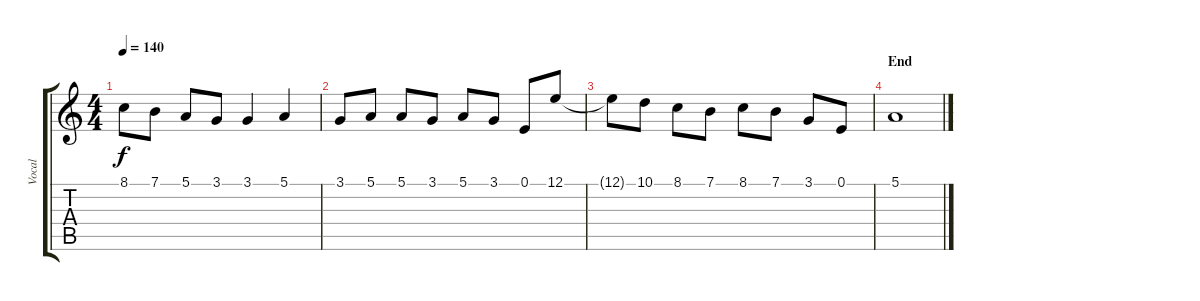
\track ("Vocal" "Vocal") {instrument choiraahs}
\staff {score tabs}
\tuning (E4 B3 G3 D3 A2 E2) {hide}
\ts (4 4)
\tempo 140
\clef g2
\ks c
8.1{t}.8{dy f} 7.1.8 5.1.8 3.1.8 3.1.4 5.1.4 |
3.1.8 5.1.8 5.1.8 3.1.8 5.1.8 3.1.8 0.1.8 12.1.8 |
12.1{t}.8 10.1.8 8.1.8 7.1.8 8.1.8 7.1.8 3.1.8 0.1.8 |
\section ("" "End")
5.1.1
